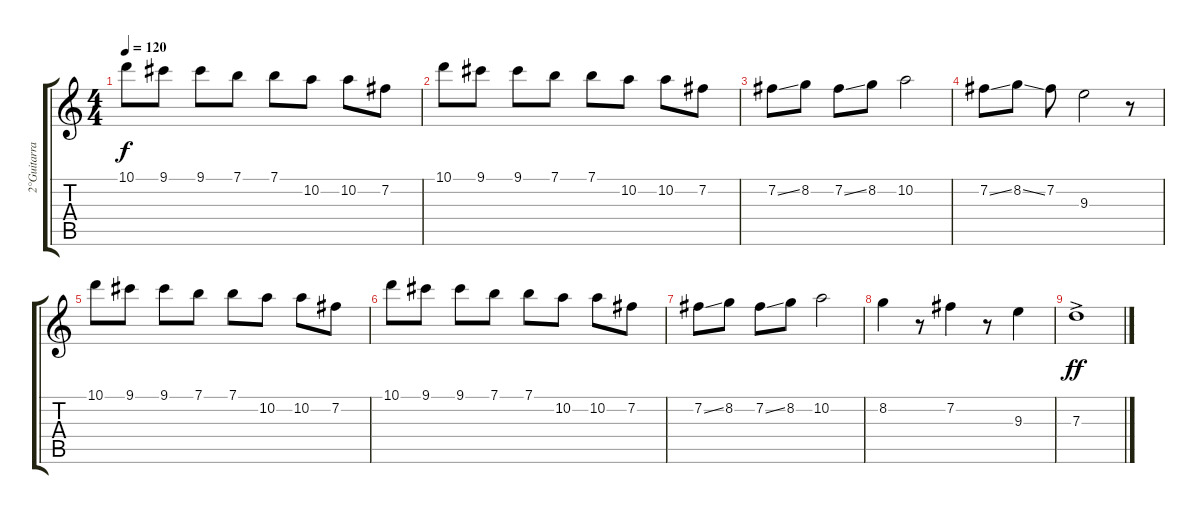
\track ("2°Guitarra" "2°Guitarra") {instrument acousticguitarsteel}
\staff {score tabs}
\tuning (E4 B3 G3 D3 A2 E2) {hide}
\ts (4 4)
\tempo 120
\clef g2
\ks c
10.1.8{dy f} 9.1.8 9.1.8 7.1.8 7.1.8 10.2.8 10.2.8 7.2.8 |
10.1.8 9.1.8 9.1.8 7.1.8 7.1.8 10.2.8 10.2.8 7.2.8 |
7.2{ss}.8 8.2.8 7.2{ss}.8 8.2.8 10.2.2 |
7.2{ss}.8 8.2{ss}.8 7.2.8 9.3.2 r.8 |
10.1.8 9.1.8 9.1.8 7.1.8 7.1.8 10.2.8 10.2.8 7.2.8 |
10.1.8 9.1.8 9.1.8 7.1.8 7.1.8 10.2.8 10.2.8 7.2.8 |
7.2{ss}.8 8.2.8 7.2{ss}.8 8.2.8 10.2.2 |
8.2.4 r.8 7.2.4 r.8 9.3.4 |
7.3{ac}.1{dy ff}
